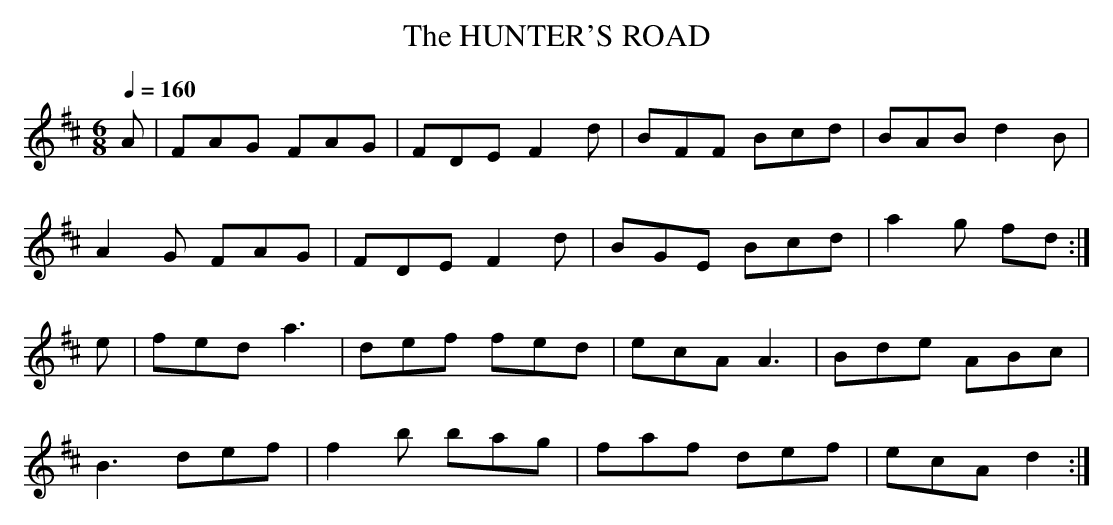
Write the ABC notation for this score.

X:1
T:HUNTER'S ROAD, The
Q:1/4=160
M:6/8
L:1/8
K:D
A|FAG FAG|FDE F2d|BFF Bcd|BAB d2B|
A2G FAG|FDE F2d|BGE Bcd|a2g fd:|
e|fed a3|def fed|ecA A3|Bde ABc|
B3 def|f2b bag|faf def|ecA d2 :|
